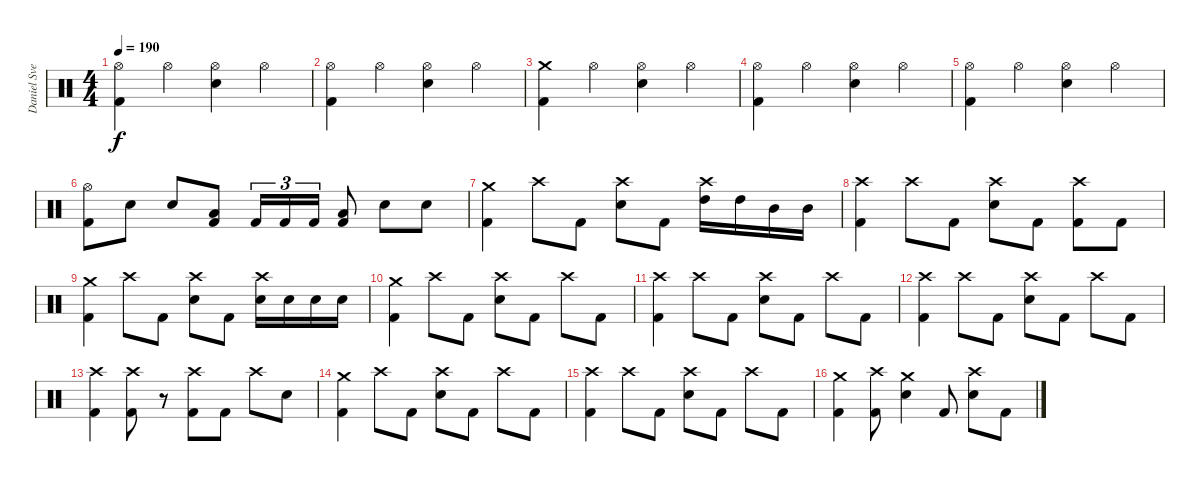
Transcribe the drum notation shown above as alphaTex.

\track ("Daniel Svensson" "Daniel Sve") {instrument percussion}
\staff {score}
\articulation defaults
\ts (4 4)
\tempo 190
\clef neutral
\ks c
("Kick (hit) 2" "Hi-Hat (open)").4{dy f} "Hi-Hat (open)".4 ("Electric Snare (hit)" "Hi-Hat (open)").4 "Hi-Hat (open)".4 |
("Kick (hit) 2" "Hi-Hat (open)").4 "Hi-Hat (open)".4 ("Electric Snare (hit)" "Hi-Hat (open)").4 "Hi-Hat (open)".4 |
("Kick (hit) 2" "Crash medium (hit)").4 "Hi-Hat (open)".4 ("Electric Snare (hit)" "Hi-Hat (open)").4 "Hi-Hat (open)".4 |
("Kick (hit) 2" "Hi-Hat (open)").4 "Hi-Hat (open)".4 ("Electric Snare (hit)" "Hi-Hat (open)").4 "Hi-Hat (open)".4 |
("Kick (hit) 2" "Hi-Hat (open)").4 "Hi-Hat (open)".4 ("Electric Snare (hit)" "Hi-Hat (open)").4 "Hi-Hat (open)".4 |
("Kick (hit) 2" "Hi-Hat (open)").8 "Electric Snare (hit)".8 "Electric Snare (hit)".8 ("Kick (hit) 2" "Low Tom (hit)").8 "Kick (hit) 2".16{tu (3 2)} "Kick (hit) 2".16{tu (3 2)} "Kick (hit) 2".16{tu (3 2)} ("Kick (hit) 2" "Low Tom (hit)").8 "Electric Snare (hit)".8 "Electric Snare (hit)".8 |
("Kick (hit) 2" "Crash medium (hit)").4 "Crash high (hit)".8 "Kick (hit) 2".8 ("Electric Snare (hit)" "Crash high (hit)").8 "Kick (hit) 2".8 ("High Tom (hit)" "Crash high (hit)").16 "High Tom (hit)".16 "Mid Tom (hit)".16 "Mid Tom (hit)".16 |
("Kick (hit) 2" "Crash high (hit)").4 "Crash high (hit)".8 "Kick (hit) 2".8 ("Electric Snare (hit)" "Crash high (hit)").8 "Kick (hit) 2".8 ("Kick (hit) 2" "Crash high (hit)").8 "Kick (hit) 2".8 |
("Kick (hit) 2" "Crash medium (hit)").4 "Crash high (hit)".8 "Kick (hit) 2".8 ("Electric Snare (hit)" "Crash high (hit)").8 "Kick (hit) 2".8 ("Electric Snare (hit)" "Crash high (hit)").16 "Electric Snare (hit)".16 "Electric Snare (hit)".16 "Electric Snare (hit)".16 |
("Kick (hit) 2" "Crash medium (hit)").4 "Crash high (hit)".8 "Kick (hit) 2".8 ("Electric Snare (hit)" "Crash high (hit)").8 "Kick (hit) 2".8 "Crash high (hit)".8 "Kick (hit) 2".8 |
("Kick (hit) 2" "Crash high (hit)").4 "Crash high (hit)".8 "Kick (hit) 2".8 ("Electric Snare (hit)" "Crash high (hit)").8 "Kick (hit) 2".8 "Crash high (hit)".8 "Kick (hit) 2".8 |
("Kick (hit) 2" "Crash high (hit)").4 "Crash high (hit)".8 "Kick (hit) 2".8 ("Electric Snare (hit)" "Crash high (hit)").8 "Kick (hit) 2".8 "Crash high (hit)".8 "Kick (hit) 2".8 |
("Kick (hit) 2" "Crash high (hit)").4 ("Kick (hit) 2" "Crash high (hit)").8 r.8 ("Kick (hit) 2" "Crash high (hit)").8 "Kick (hit) 2".8 "Crash high (hit)".8 "Electric Snare (hit)".8 |
("Kick (hit) 2" "Crash medium (hit)").4 "Crash high (hit)".8 "Kick (hit) 2".8 ("Electric Snare (hit)" "Crash high (hit)").8 "Kick (hit) 2".8 "Crash high (hit)".8 "Kick (hit) 2".8 |
("Kick (hit) 2" "Crash high (hit)").4 "Crash high (hit)".8 "Kick (hit) 2".8 ("Electric Snare (hit)" "Crash high (hit)").8 "Kick (hit) 2".8 "Crash high (hit)".8 "Kick (hit) 2".8 |
("Kick (hit) 2" "Crash medium (hit)").4 ("Kick (hit) 2" "Crash high (hit)").8 ("Electric Snare (hit)" "Crash medium (hit)").4 "Kick (hit) 2".8 ("Crash high (hit)" "Electric Snare (hit)").8 "Kick (hit) 2".8
